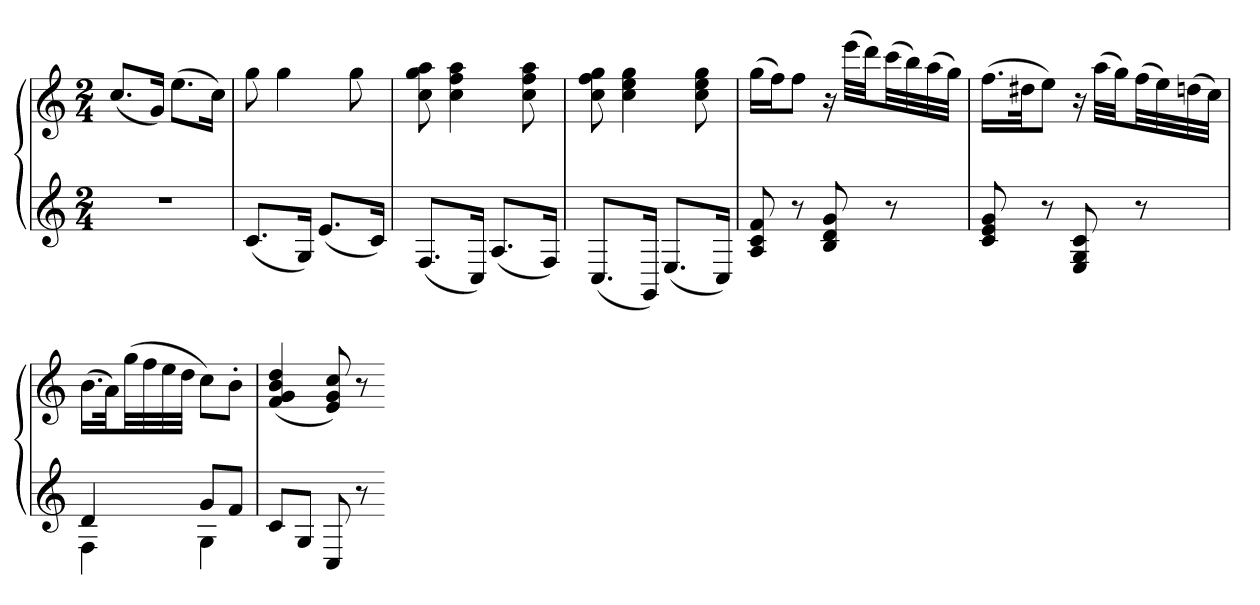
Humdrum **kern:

**kern	**kern
*part1	*part1
*staff2	*staff1
*M2/4	*M2/4
=	=
2r	(8.ccL
.	16gJk)
.	(8.eeL
.	16ccJk)
=	=
(8.cL	8gg
.	4gg
16GJk)	.
(8.eL	.
.	8gg
16cJk)	.
=	=
(8.FL	8cc 8gg 8aa
.	4cc 4ff 4aa
16CJk)	.
(8.AL	.
.	8cc 8ff 8aa
16FJk)	.
=	=
(8.CL	8cc 8ff 8gg
.	4cc 4ee 4gg
16GGJk)	.
(8.EL	.
.	8cc 8ee 8gg
16CJk)	.
=	=
8A 8c 8f	(16ggLL
.	16ffJ)
8r	8ffJ
8B 8d 8g	16r
.	(32eeeLLL
.	32dddJJ)
8r	(32cccLL
.	32bb)
.	(32aa
.	32ggJJJ)
=	=
8c 8e 8g	(16.ffLL
.	32dd#XJK
8r	8eeJ)
8E 8G 8c	16r
.	(32aaLLL
.	32ggJJ)
8r	(32ffLL
.	32ee)
.	(32ddn
.	32ccJJJ)
=	=
*^	*
4d	4F	(16.bLL
.	.	32aJJ)
.	.	(32ggLL
.	.	32ff
.	.	32ee
.	.	32ddJJJ
8gL	4G	8ccL)
8fJ	.	8b'J
*v	*v	*
=	=
8cL	(4f 4g 4b 4dd
8GJ	.
8C	8e 8g 8cc)
8r	8r
=-	=-
*-	*-
